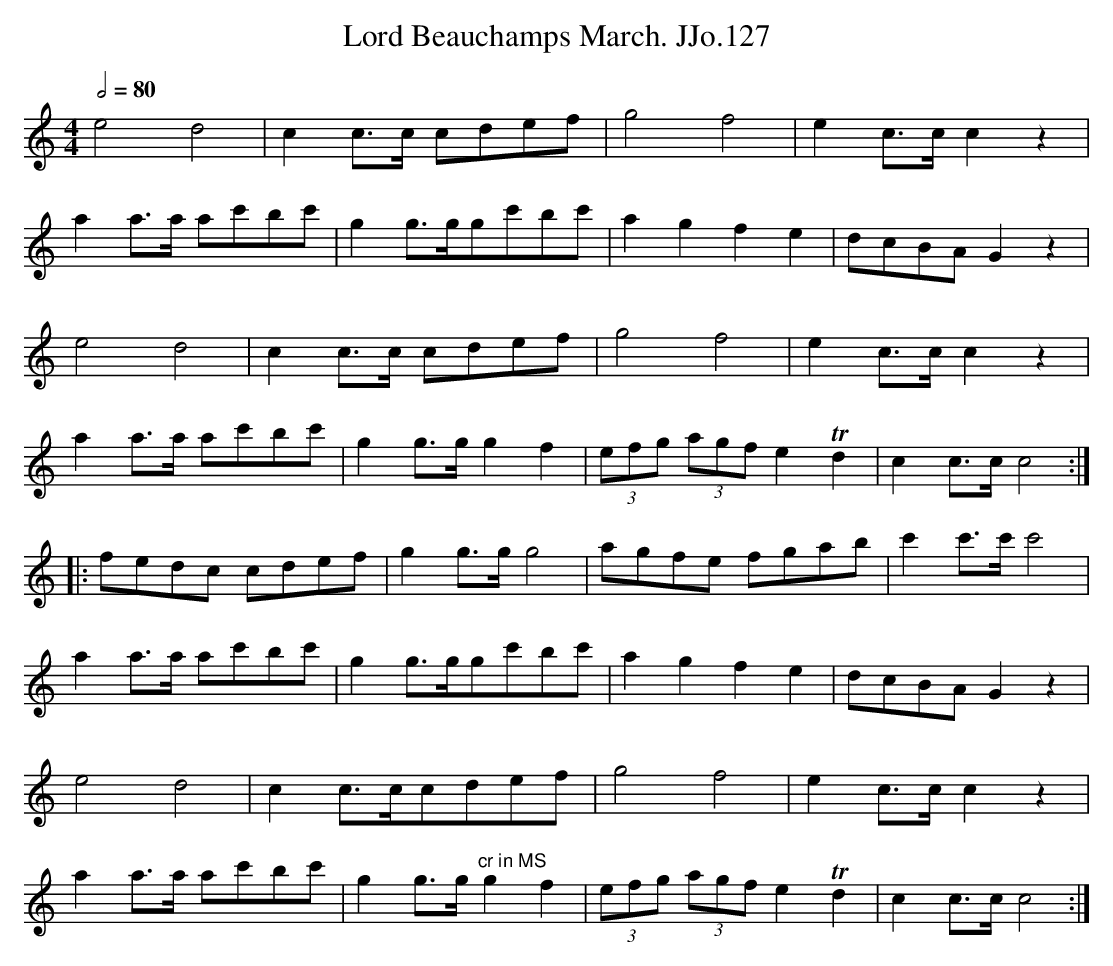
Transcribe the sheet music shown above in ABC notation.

X:1
T:Lord Beauchamps March. JJo.127
M:4/4
L:1/8
Q:1/2=80
K:C
e4d4|c2c>c cdef|g4f4|e2c>cc2z2|
a2a>a ac'bc'|g2g>ggc'bc'|a2g2f2e2|dcBAG2z2|
e4d4|c2c>c cdef|g4f4|e2c>cc2z2|
a2a>a ac'bc'|g2g>gg2f2|(3efg (3agf e2Td2|c2c>cc4:|
|:fedc cdef|g2g>gg4|agfe fgab|c'2c'>c'c'4|
a2a>a ac'bc'|g2g>ggc'bc'|a2g2f2e2|dcBAG2z2|
e4d4|c2c>ccdef|g4f4|e2c>cc2z2|
a2a>a ac'bc'|g2g>g"cr in MS"g2f2|(3efg (3agf e2Td2|c2c>cc4:|
